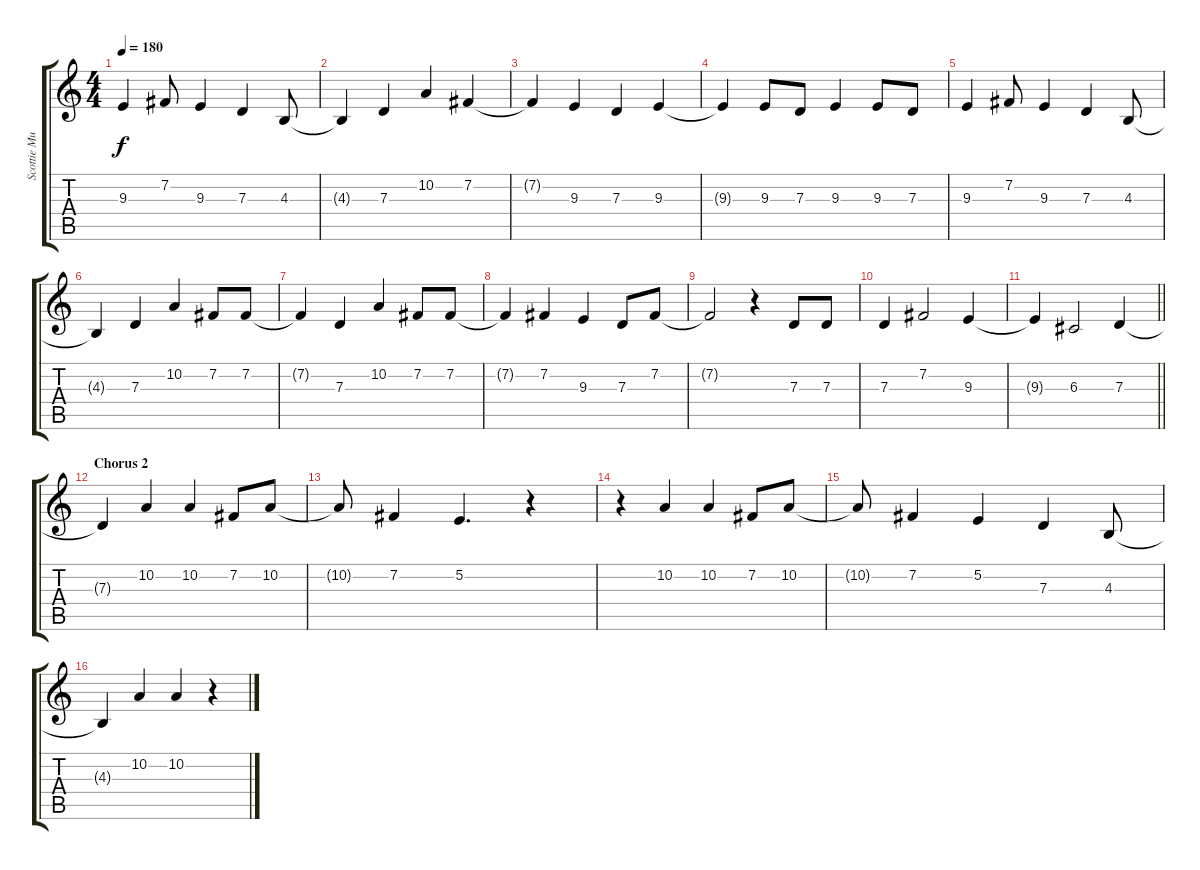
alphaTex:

\track ("Scottie Murphy - Vocals" "Scottie Mu") {instrument altosax}
\staff {score tabs}
\tuning (E4 B3 G3 D3 A2 E2) {hide}
\ts (4 4)
\tempo 180
\clef g2
\ks c
9.3.4{dy f} 7.2.8 9.3.4 7.3.4 4.3.8 |
4.3{t}.4 7.3.4 10.2.4 7.2.4 |
7.2{t}.4 9.3.4 7.3.4 9.3.4 |
9.3{t}.4 9.3.8 7.3.8 9.3.4 9.3.8 7.3.8 |
9.3.4 7.2.8 9.3.4 7.3.4 4.3.8 |
4.3{t}.4 7.3.4 10.2.4 7.2.8 7.2.8 |
7.2{t}.4 7.3.4 10.2.4 7.2.8 7.2.8 |
7.2{t}.4 7.2.4 9.3.4 7.3.8 7.2.8 |
7.2{t}.2 r.4 7.3.8 7.3.8 |
7.3.4 7.2.2 9.3.4 |
\barLineRight lightlight
9.3{t}.4 6.3.2 7.3.4 |
\section ("" "Chorus 2")
7.3{t}.4 10.2.4 10.2.4 7.2.8 10.2.8 |
10.2{t}.8 7.2.4 5.2.4{d} r.4 |
r.4 10.2.4 10.2.4 7.2.8 10.2.8 |
10.2{t}.8 7.2.4 5.2.4 7.3.4 4.3.8 |
4.3{t}.4 10.2.4 10.2.4 r.4
